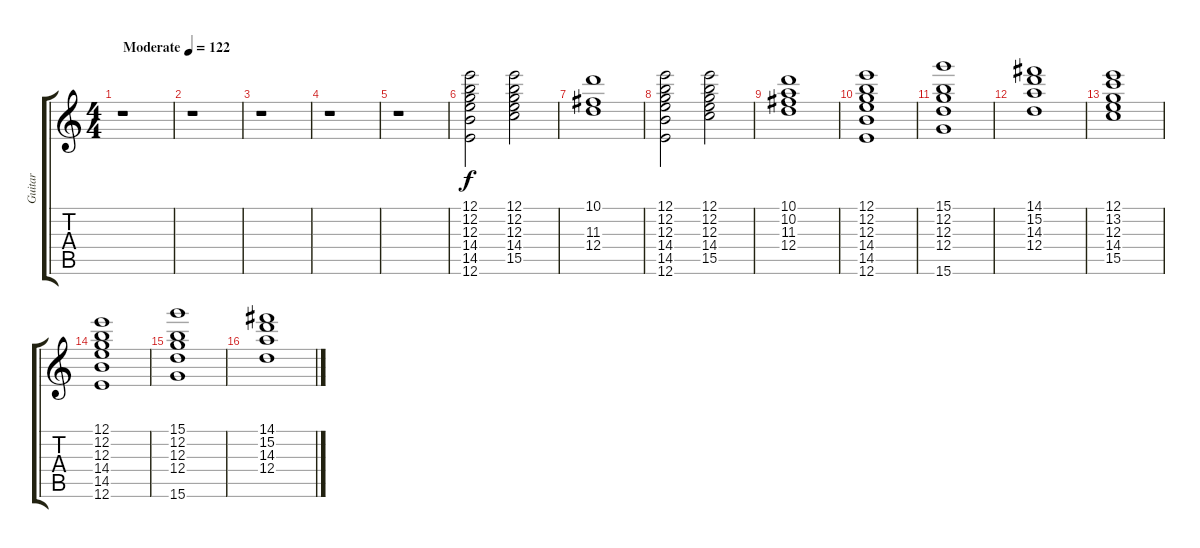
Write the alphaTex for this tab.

\track ("Guitar" "Guitar") {instrument acousticguitarsteel}
\staff {score tabs}
\tuning (E4 B3 G3 D3 A2 E2) {hide}
\ts (4 4)
\tempo (122 "Moderate")
\clef g2
\ks c
r.1{dy f instrument acousticguitarsteel} |
r.1 |
r.1 |
r.1 |
r.1 |
(12.1 12.2 12.3 14.4 14.5 12.6).2 (12.1 12.2 12.3 14.4 15.5).2 |
(10.1 11.3 12.4).1 |
(12.1 12.2 12.3 14.4 14.5 12.6).2 (12.1 12.2 12.3 14.4 15.5).2 |
(10.1 10.2 11.3 12.4).1 |
(12.1 12.2 12.3 14.4 14.5 12.6).1 |
(15.1 12.2 12.3 12.4 15.6).1 |
(14.1 15.2 14.3 12.4).1 |
(12.1 13.2 12.3 14.4 15.5).1 |
(12.1 12.2 12.3 14.4 14.5 12.6).1 |
(15.1 12.2 12.3 12.4 15.6).1 |
(14.1 15.2 14.3 12.4).1
